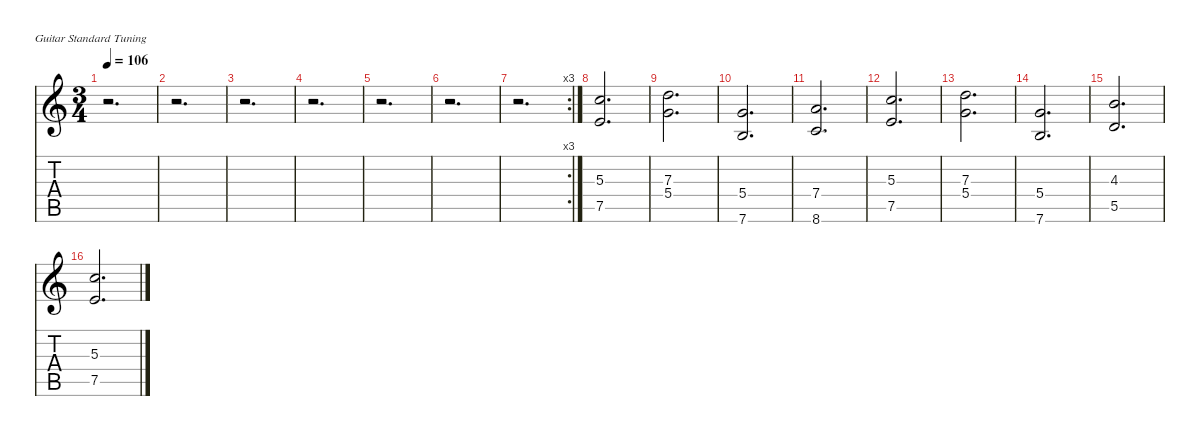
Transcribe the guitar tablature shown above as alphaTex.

\defaultSystemsLayout 4
\hideDynamics
\bracketExtendMode nobrackets
\singleTrackTrackNamePolicy hidden
\multiTrackTrackNamePolicy hidden
\otherSystemsTrackNameOrientation horizontal
\track ("Kirk 2nd guitar" "dist.guit.") {instrument distortionguitar}
\staff {score tabs}
\tuning (E4 B3 G3 D3 A2 E2)
\ts (3 4)
\tempo 106
\clef g2
\ks c
r.2{d dy f beam Down} |
r.2{d beam Down} |
r.2{d beam Down} |
r.2{d beam Down} |
r.2{d beam Down} |
r.2{d beam Down} |
\rc 3
r.2{d beam Down} |
(5.3 7.5).2{d dy ppp beam Up} |
(7.3 5.4).2{d beam Down} |
(5.4 7.6).2{d beam Up} |
(7.4 8.6).2{d beam Up} |
(5.3 7.5).2{d beam Up} |
(7.3 5.4).2{d beam Down} |
(5.4 7.6).2{d beam Up} |
(4.3 5.5).2{d beam Up} |
(5.3 7.5).2{d beam Up}
